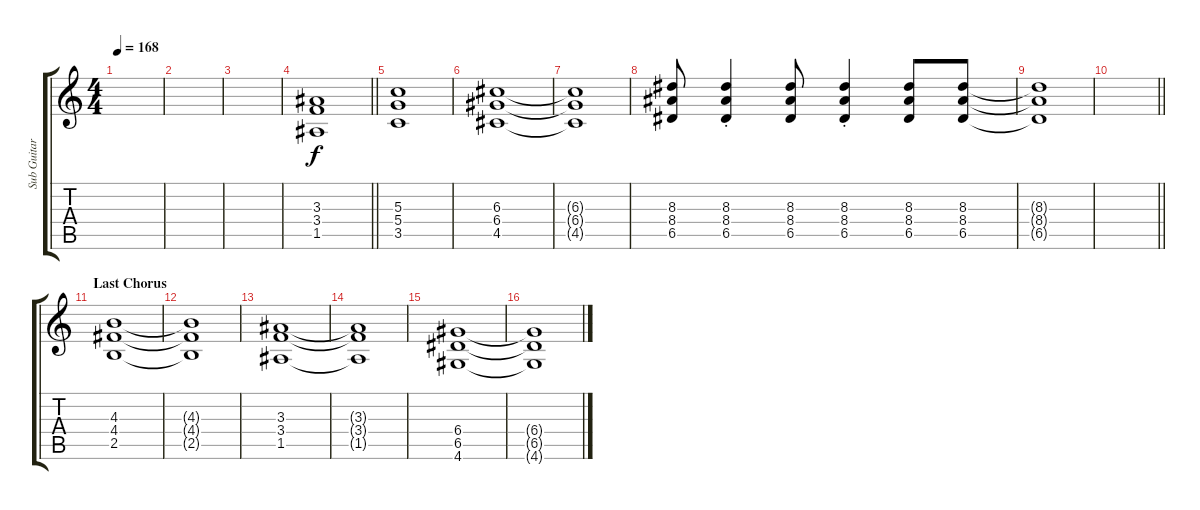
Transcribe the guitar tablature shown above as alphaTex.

\track ("Sub Guitar" "Sub Guitar") {instrument distortionguitar}
\staff {score tabs}
\tuning (E4 B3 G3 D3 A2 E2) {hide}
\ts (4 4)
\tempo 168
\clef g2
\ks c
|
|
|
\barLineRight lightlight
(3.3 3.4 1.5).1 |
(5.3 5.4 3.5).1 |
(6.3 6.4 4.5).1 |
(6.3{t} 6.4{t} 4.5{t}).1 |
(8.3 8.4 6.5).8 (8.3{st} 8.4{st} 6.5{st}).4 (8.3 8.4 6.5).8 (8.3{st} 8.4{st} 6.5{st}).4 (8.3 8.4 6.5).8 (8.3 8.4 6.5).8 |
(8.3{t} 8.4{t} 6.5{t}).1 |
\barLineRight lightlight
|
\section ("" "Last Chorus")
(4.3 4.4 2.5).1 |
(4.3{t} 4.4{t} 2.5{t}).1 |
(3.3 3.4 1.5).1 |
(3.3{t} 3.4{t} 1.5{t}).1 |
(6.4 6.5 4.6).1 |
(6.4{t} 6.5{t} 4.6{t}).1
